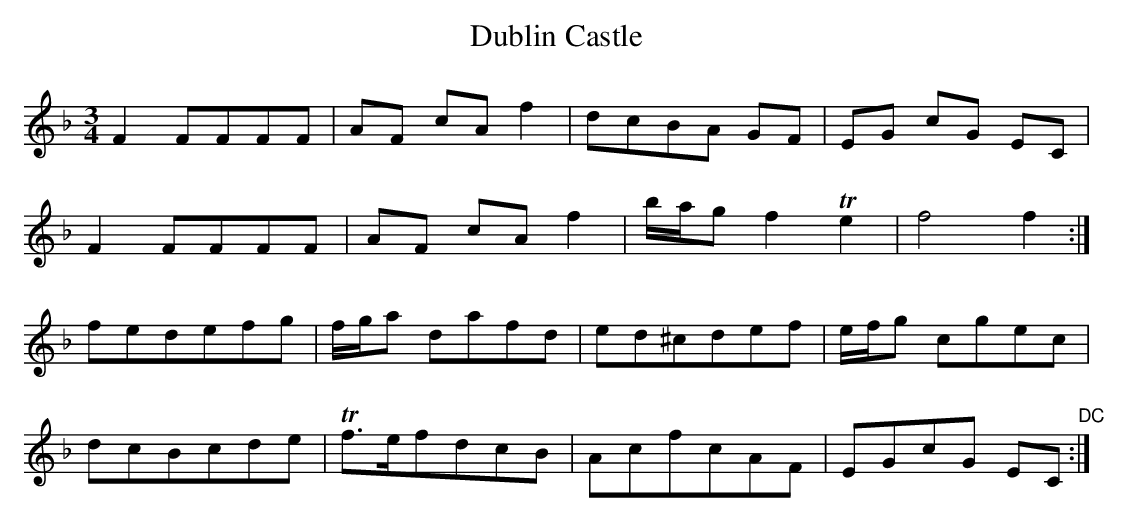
X:1
T:Dublin Castle
M:3/4
L:1/8
K:F
F2 FFFF | AF cA f2 | dcBA GF | EG cG EC |
F2 FFFF | AF cA f2 | b/a/g f2 Te2 | f4 f2 :|
fedefg | f/g/a dafd | ed^cdef | e/f/g cgec |
dcBcde | Tf>efdcB | AcfcAF | EGcG EC  "DC":|
